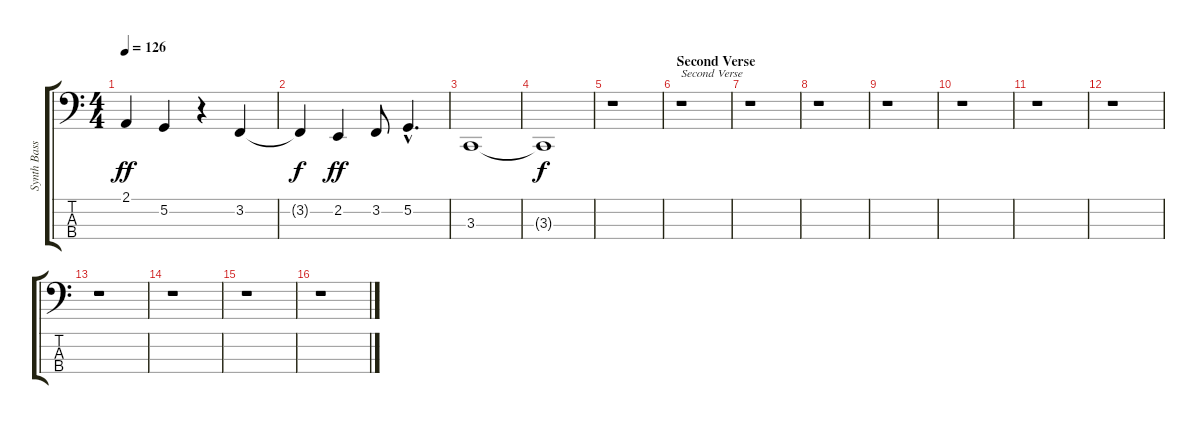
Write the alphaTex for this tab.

\track ("Synth Bass" "Synth Bass") {instrument stringensemble1}
\staff {score tabs}
\tuning (G2 D2 A1 E1) {hide}
\ts (4 4)
\tempo 126
\clef f4
\ks c
2.1.4{dy ff} 5.2.4 r.4 3.2.4 |
3.2{t}.4{dy f} 2.2.4{dy ff} 3.2.8 5.2{hac}.4{d} |
3.3.1 |
3.3{t}.1{dy f} |
r.1 |
\section ("" "Second Verse")
r.1{txt "Second Verse"} |
r.1 |
r.1 |
r.1 |
r.1 |
r.1 |
r.1 |
r.1 |
r.1 |
r.1 |
r.1
